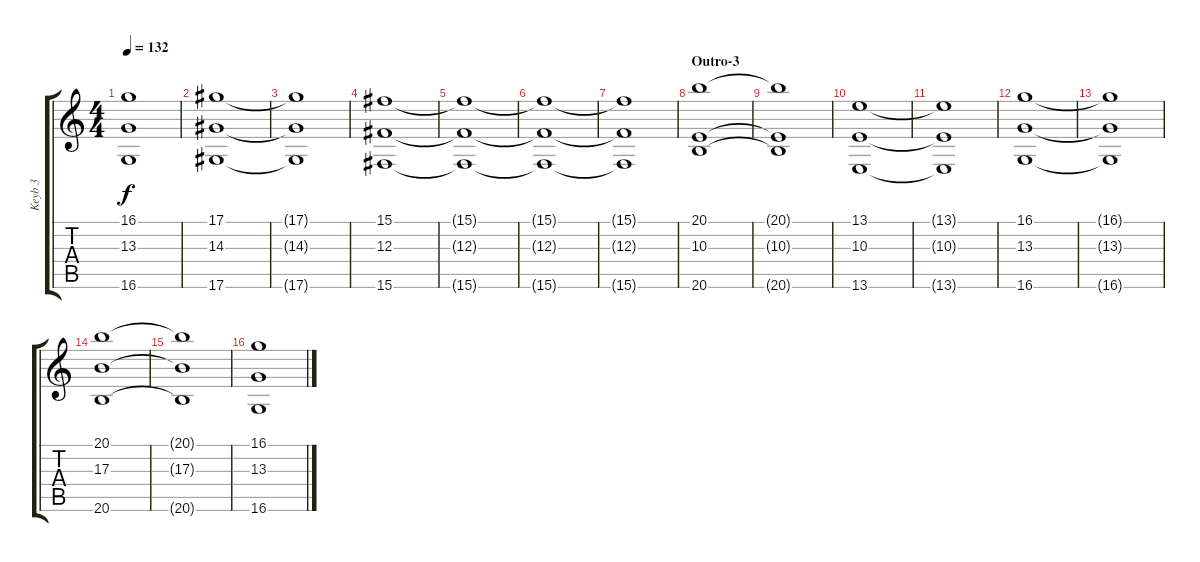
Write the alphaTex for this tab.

\track ("Keyb 3" "Keyb 3") {instrument stringensemble2}
\staff {score tabs}
\tuning (Eb4 Bb3 Gb3 Db3 Ab2 Eb2) {hide}
\ts (4 4)
\tempo 132
\clef g2
\ks c
(16.1{t} 13.3{t} 16.6{t}).1{dy f} |
(17.1 14.3 17.6).1 |
(17.1{t} 14.3{t} 17.6{t}).1 |
(15.1 12.3 15.6).1 |
(15.1{t} 12.3{t} 15.6{t}).1 |
(15.1{t} 12.3{t} 15.6{t}).1 |
(15.1{t} 12.3{t} 15.6{t}).1 |
\section ("" "Outro-3")
(20.1 10.3 20.6).1{volume 6} |
(20.1{t} 10.3{t} 20.6{t}).1 |
(13.1 10.3 13.6).1 |
(13.1{t} 10.3{t} 13.6{t}).1 |
(16.1 13.3 16.6).1 |
(16.1{t} 13.3{t} 16.6{t}).1 |
(20.1 17.3 20.6).1{volume 4} |
(20.1{t} 17.3{t} 20.6{t}).1 |
(16.1 13.3 16.6).1
